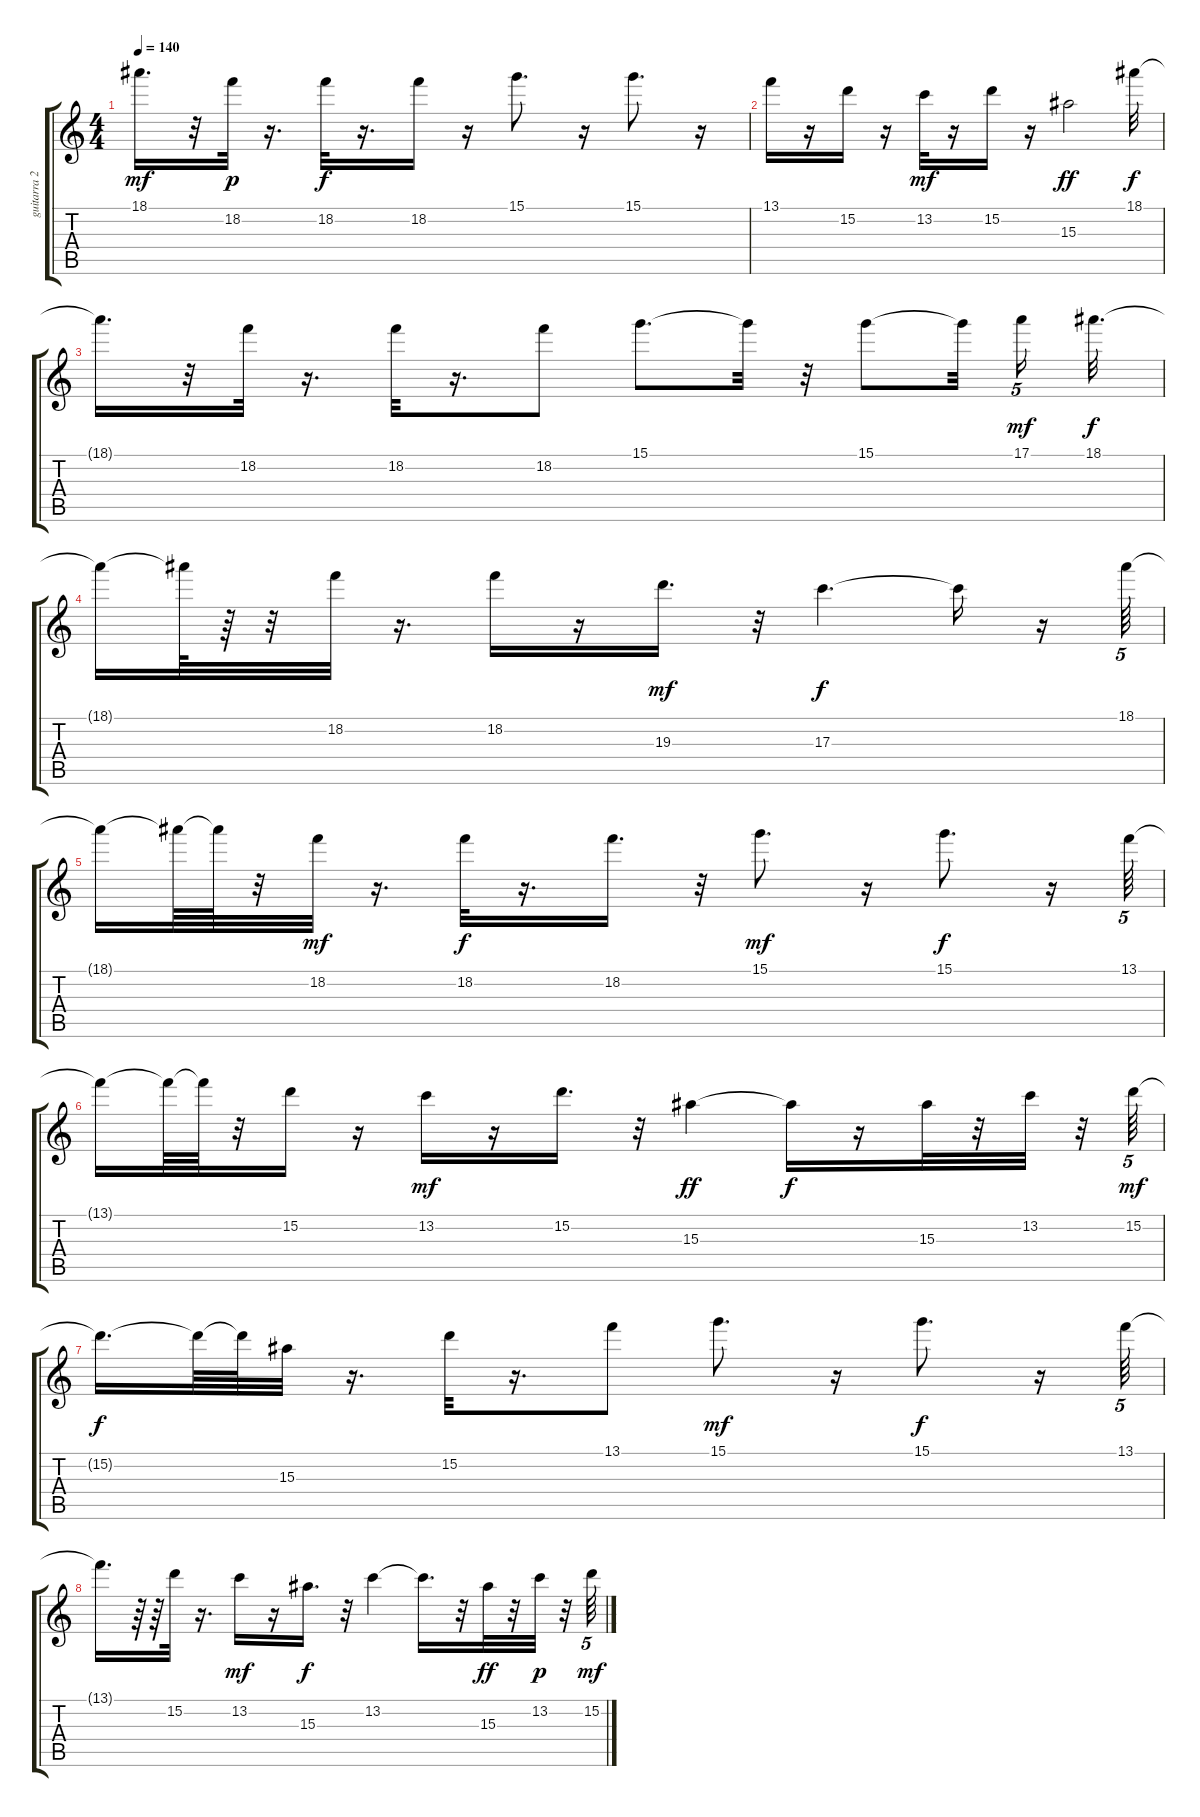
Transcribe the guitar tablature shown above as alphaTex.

\track ("guitarra 2" "guitarra 2") {instrument acousticguitarsteel}
\staff {score tabs}
\tuning (E4 B3 G3 D3 A2 E2) {hide}
\ts (4 4)
\tempo 140
\clef g2
\ks c
18.1.16{d dy mf} r.32 18.2.32{dy p} r.16{d} 18.2.32{dy f} r.16{d} 18.2.16 r.16 15.1.8{d} r.16 15.1.8{d} r.16 |
13.1.16 r.16 15.2.16 r.16 13.2.32{dy mf} r.16 15.2.16 r.16 15.3.2{dy ff} 18.1.32{dy f} |
18.1{t}.16{d} r.32 18.2.32 r.16{d} 18.2.32 r.16{d} 18.2.8 15.1.8{d} 15.1{t}.32 r.32 15.1.8 15.1{t}.32{beam splitsecondary} 17.1.16{tu (5 4) dy mf} 18.1.32{d dy f} |
18.1{t}.16 18.1{t}.64 r.64 r.32 18.2.32 r.16{d} 18.2.16 r.16 19.3.16{d dy mf} r.32 17.3.4{d dy f} 17.3{t}.16 r.16 18.1.64{tu (5 4)} |
18.1{t}.16 18.1{t}.64 18.1{t}.64 r.32 18.2.32{dy mf} r.16{d} 18.2.32{dy f} r.16{d} 18.2.16{d} r.32 15.1.8{d dy mf} r.16 15.1.8{d dy f} r.16 13.1.64{tu (5 4)} |
13.1{t}.16 13.1{t}.64 13.1{t}.64 r.32 15.2.16 r.16 13.2.16{dy mf} r.16 15.2.16{d} r.32 15.3.4{dy ff} 15.3{t}.16{dy f} r.16 15.3.32 r.32 13.2.32 r.32 15.2.64{tu (5 4) dy mf} |
15.2{t}.16{d dy f} 15.2{t}.64 15.2{t}.64 15.3.32 r.16{d} 15.2.32 r.16{d} 13.1.8 15.1.8{d dy mf} r.16 15.1.8{d dy f} r.16 13.1.64{tu (5 4)} |
13.1{t}.16{d} r.64 r.64 15.2.32 r.16{d} 13.2.16{dy mf} r.16 15.3.16{d dy f} r.32 13.2.4 13.2{t}.16{d} r.32 15.3.32{dy ff} r.32 13.2.32{dy p} r.32 15.2.64{tu (5 4) dy mf}
